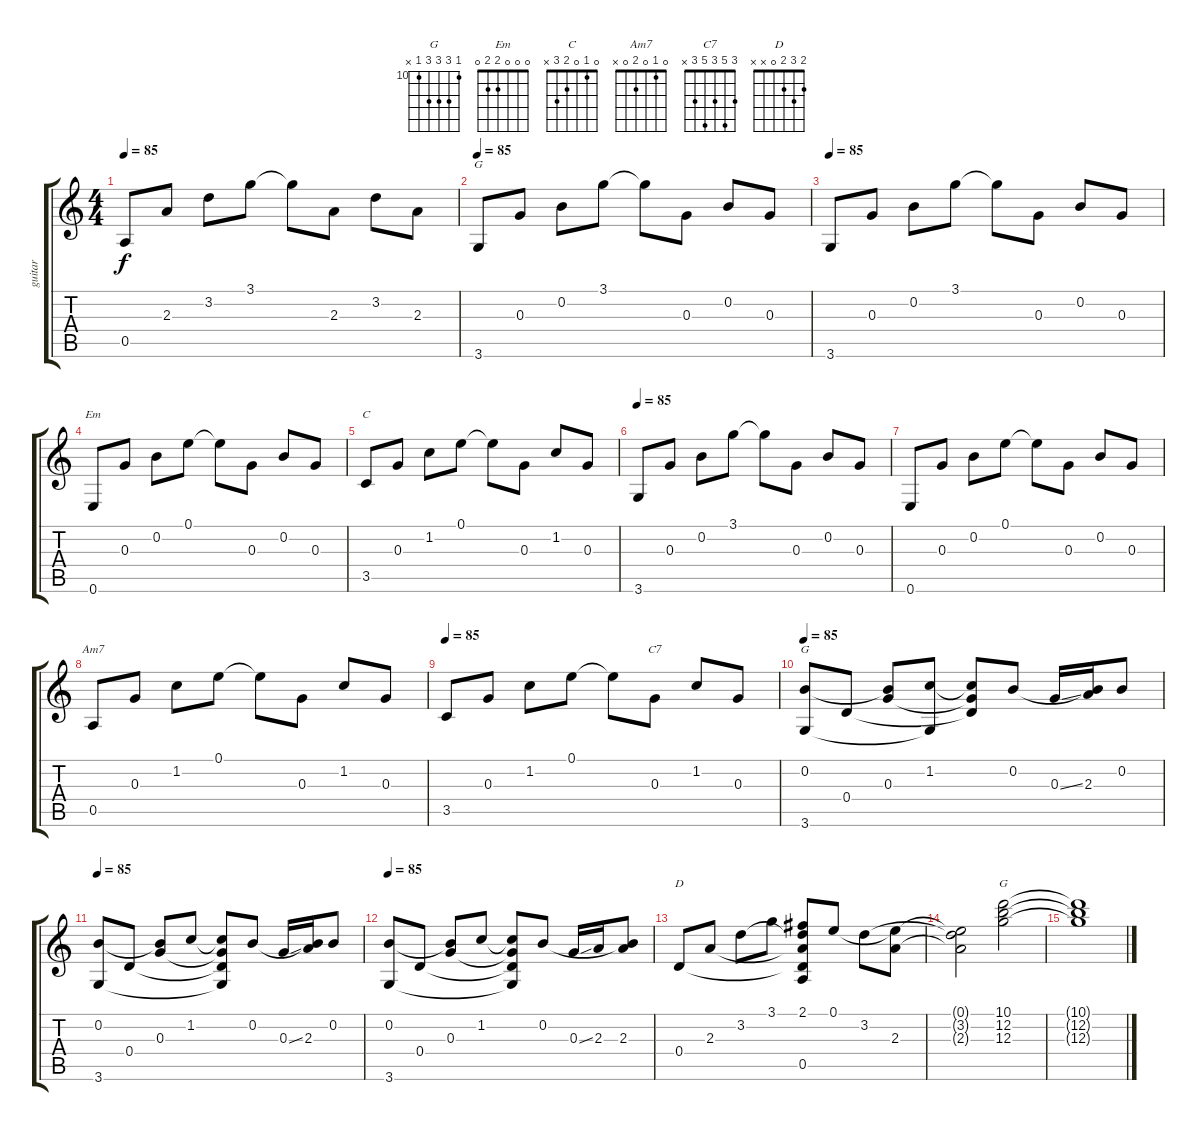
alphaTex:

\track ("guitar" "guitar") {instrument acousticguitarsteel}
\staff {score tabs}
\tuning (E4 B3 G3 D3 A2 E2) {hide}
\chord ("G" 3 0 0 0 2 3)
\chord ("Em" 0 0 0 2 2 0)
\chord ("C" 0 1 0 2 3 x)
\chord ("Am7" 0 1 0 2 0 x)
\chord ("C7" 3 5 3 5 3 x)
\chord ("G" 3 0 0 x 2 3)
\chord ("D" 2 3 2 0 x x)
\chord ("G" 10 12 12 12 10 x) {firstfret 10}
\ts (4 4)
\tempo 85
\clef g2
\ks c
0.5.8{dy f} 2.3.8 3.2.8 3.1.8 3.1{t}.8 2.3.8 3.2.8 2.3.8 |
\tempo 85
3.6.8{ch "G"} 0.3.8 0.2.8 3.1.8 3.1{t}.8 0.3.8 0.2.8 0.3.8 |
\tempo 85
3.6.8 0.3.8 0.2.8 3.1.8 3.1{t}.8 0.3.8 0.2.8 0.3.8 |
0.6.8{ch "Em"} 0.3.8 0.2.8 0.1.8 0.1{t}.8 0.3.8 0.2.8 0.3.8 |
3.5.8{ch "C"} 0.3.8 1.2.8 0.1.8 0.1{t}.8 0.3.8 1.2.8 0.3.8 |
\tempo 85
3.6.8 0.3.8 0.2.8 3.1.8 3.1{t}.8 0.3.8 0.2.8 0.3.8 |
0.6.8 0.3.8 0.2.8 0.1.8 0.1{t}.8 0.3.8 0.2.8 0.3.8 |
0.5.8{ch "Am7"} 0.3.8 1.2.8 0.1.8 0.1{t}.8 0.3.8 1.2.8 0.3.8 |
\tempo 85
3.5.8 0.3.8 1.2.8 0.1.8 0.1{t}.8 0.3.8{ch "C7"} 1.2.8 0.3.8 |
\tempo 85
(0.2 3.6).8{ch "G"} 0.4.8 (0.2{t} 0.3).8 (1.2 3.6{t}).8 (1.2{t} 0.3{t} 0.4{t}).8 0.2.8 0.3{ss}.16 (0.2{t} 2.3).16 0.2.8 |
\tempo 85
(0.2 3.6).8 0.4.8 (0.2{t} 0.3).8 1.2.8 (1.2{t} 0.3{t} 0.4{t} 3.6{t}).8 0.2.8 0.3{ss}.16 (0.2{t} 2.3).16 0.2.8 |
\tempo 85
(0.2 3.6).8 0.4.8 (0.2{t} 0.3).8 1.2.8 (1.2{t} 0.3{t} 0.4{t} 3.6{t}).8 0.2.8 0.3{ss}.16 2.3.16 (0.2{t} 2.3).8 |
0.4.8{ch "D"} 2.3.8 3.2.8 3.1.8 (2.1 3.2{t} 2.3{t} 0.4{t} 0.5).8 0.1.8 3.2.8 (0.1{t} 2.3).8 |
(0.1{t} 3.2{t} 2.3{t}).2 (10.1 12.2 12.3).2{ch "G"} |
(10.1{t} 12.2{t} 12.3{t}).1
